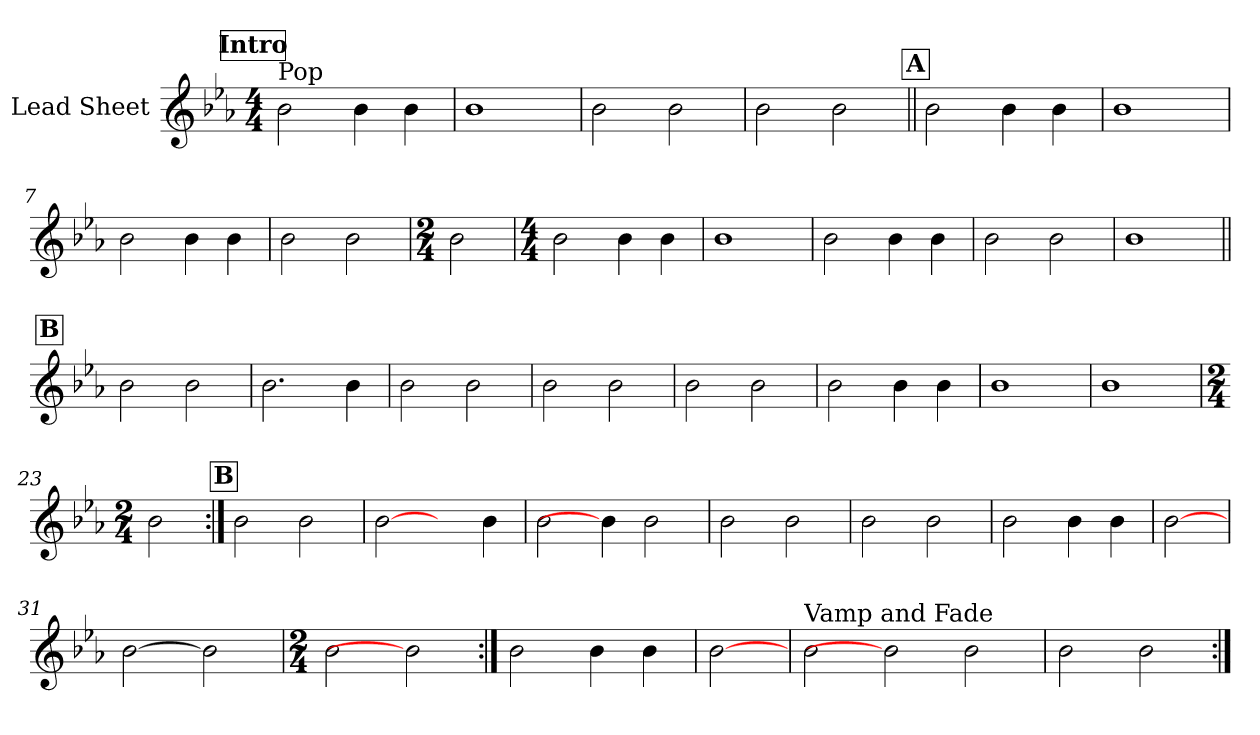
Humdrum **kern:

**kern
*part1
*staff1
*I"Lead Sheet
*clefG2
*k[b-e-a-]
*E-:
*M4/4
*MM66
!!LO:REH:place=s1:a:fs=14:t=Intro
=1
!LO:TX:a:t=Pop
2b-\
4b-\
4b-\
=2
1b-
=3
2b-\
2b-\
=4
2b-\
2b-\
!!LO:LB:g=z
!!LO:REH:place=s1:a:fs=14:t=A
=5||
2b-\
4b-\
4b-\
=6
1b-
=7
2b-\
4b-\
4b-\
=8
2b-\
2b-\
!!LO:LB:g=z
=9
*M2/4
2b-\
=10
*M4/4
2b-\
4b-\
4b-\
=11
1b-
=12
2b-\
4b-\
4b-\
!!LO:LB:g=z
=13
2b-\
2b-\
=14
1b-
!!LO:LB:g=z
!!LO:REH:place=s1:a:fs=14:t=B
=15||
2b-\
2b-\
=16
2.b-\
4b-\
=17
2b-\
2b-\
=18
2b-\
2b-\
!!LO:LB:g=z
=19
2b-\
2b-\
=20
2b-\
4b-\
4b-\
=21
1b-
=22
1b-
=23
*M2/4
2b-\
!!LO:LB:g=z
!!LO:REH:place=s1:a:fs=14:t=B
=24:|!
2b-\
2b-\
=25
[2b-\
4ryy
4b-\
=26
2b-\
4b-\]
2b-\
=27
2b-\
2b-\
!!LO:LB:g=z
=28
2b-\
2b-\
=29
2b-\
4b-\
4b-\
=30
[2b-
=31
[2b-
2b-]
=32
*M2/4
2b-\
2b-]
!!LO:LB:g=z
=33:|!
2b-\
4b-\
4b-\
=34
[2b-
=35
!LO:TX:a:t=Vamp and Fade
2b-\
2b-]
2b-\
=36
2b-\
2b-\
=:|!
*-
